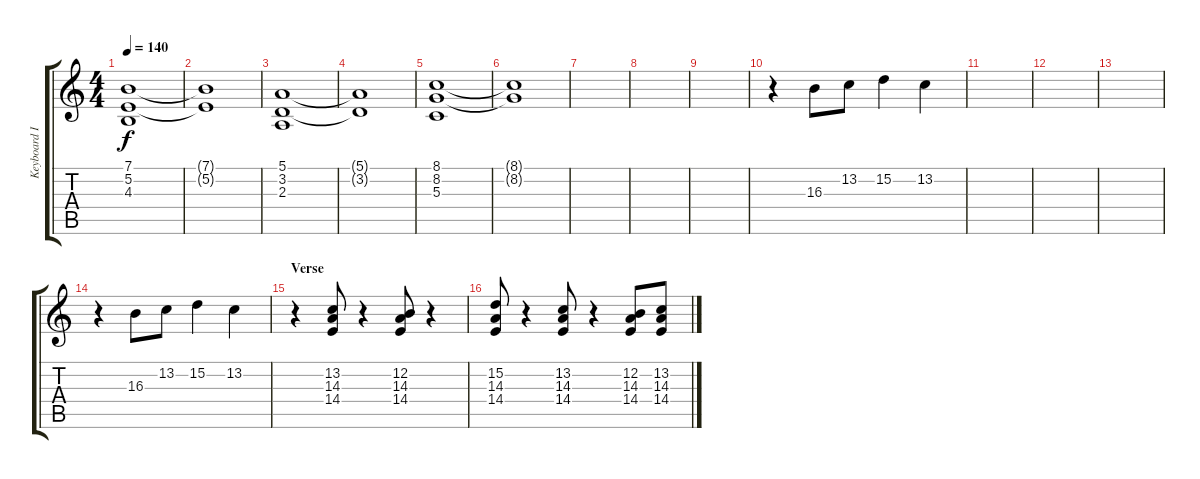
\track ("Keyboard I" "Keyboard I") {instrument stringensemble1}
\staff {score tabs}
\tuning (E4 B3 G3 D3 A2 E2) {hide}
\ts (4 4)
\tempo 140
\clef g2
\ks c
(7.1 5.2 4.3).1{dy f} |
(7.1{t} 5.2{t}).1 |
(5.1 3.2 2.3).1 |
(5.1{t} 3.2{t}).1 |
(8.1 8.2 5.3).1 |
(8.1{t} 8.2{t}).1 |
|
|
|
r.4{volume 14} 16.3.8 13.2.8 15.2.4 13.2.4 |
|
|
|
r.4 16.3.8 13.2.8 15.2.4 13.2.4 |
\section ("" "Verse")
r.4 (13.2 14.3 14.4).8 r.4 (12.2 14.3 14.4).8 r.4 |
(15.2 14.3 14.4).8 r.4 (13.2 14.3 14.4).8 r.4 (12.2 14.3 14.4).8 (13.2 14.3 14.4).8
